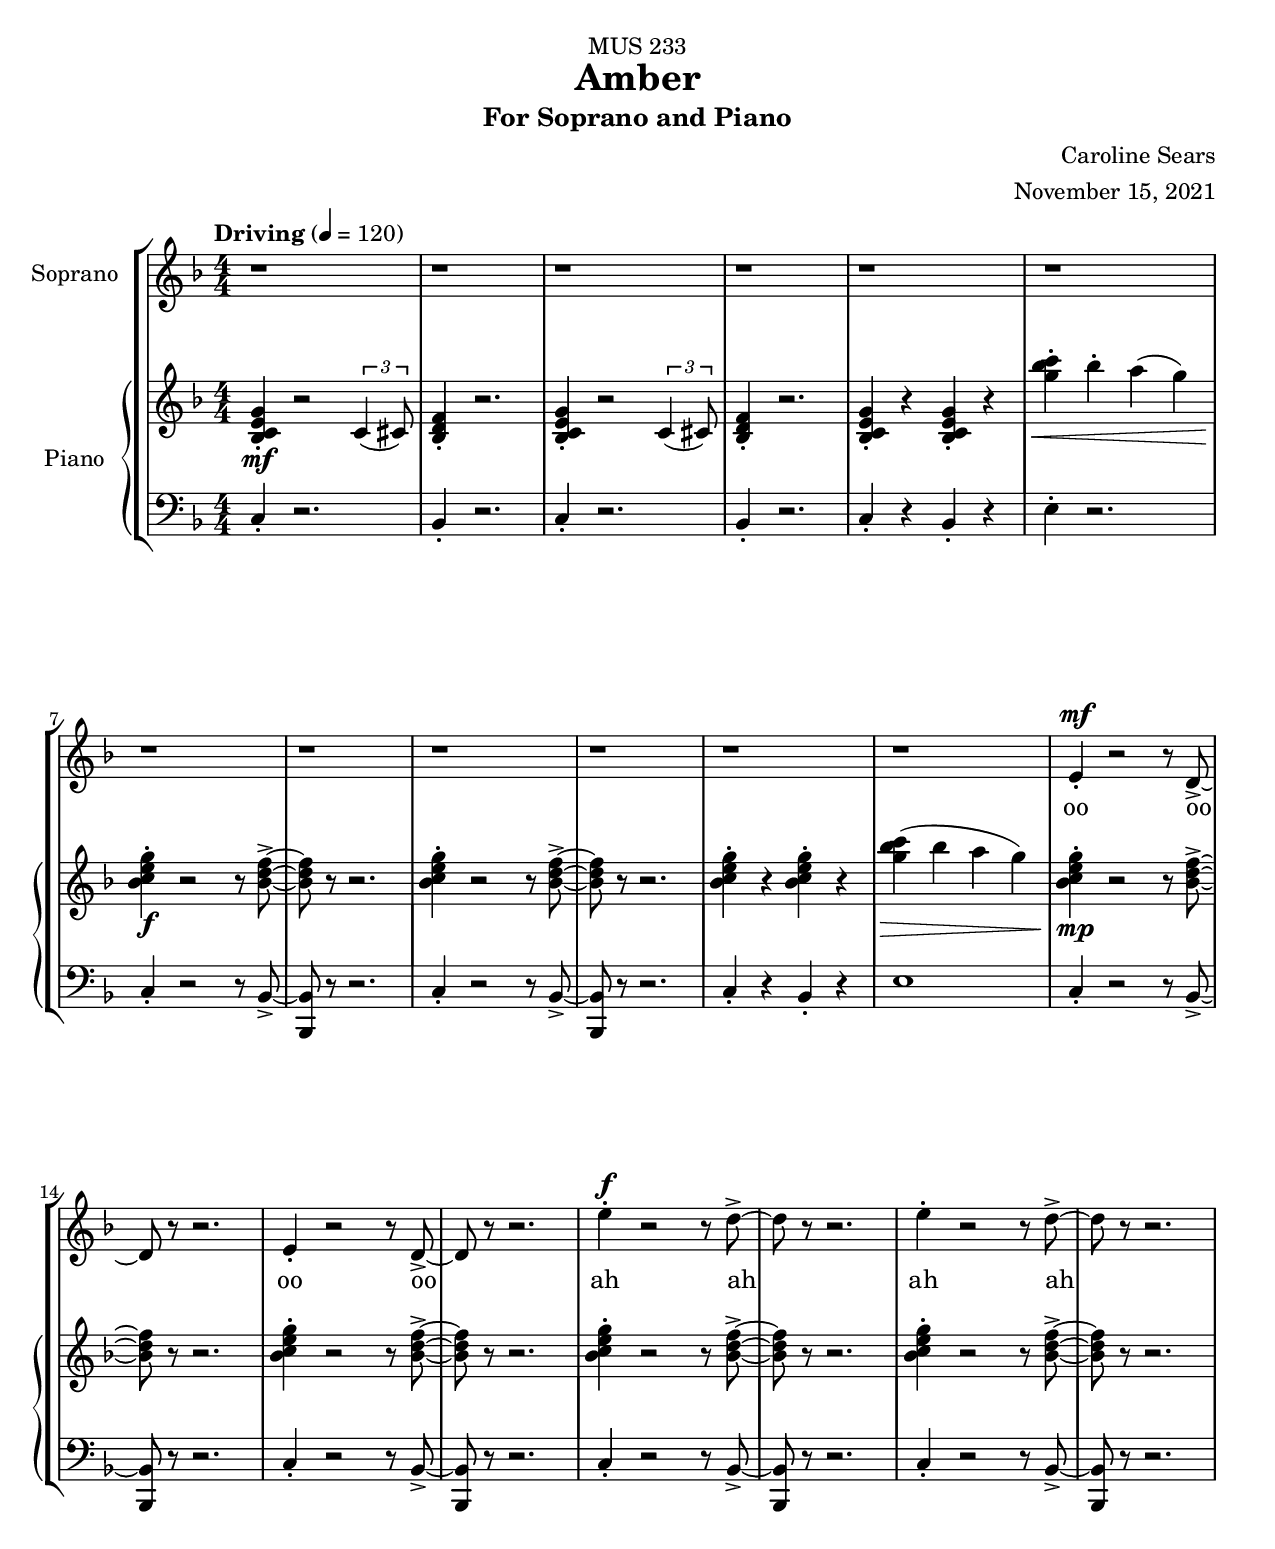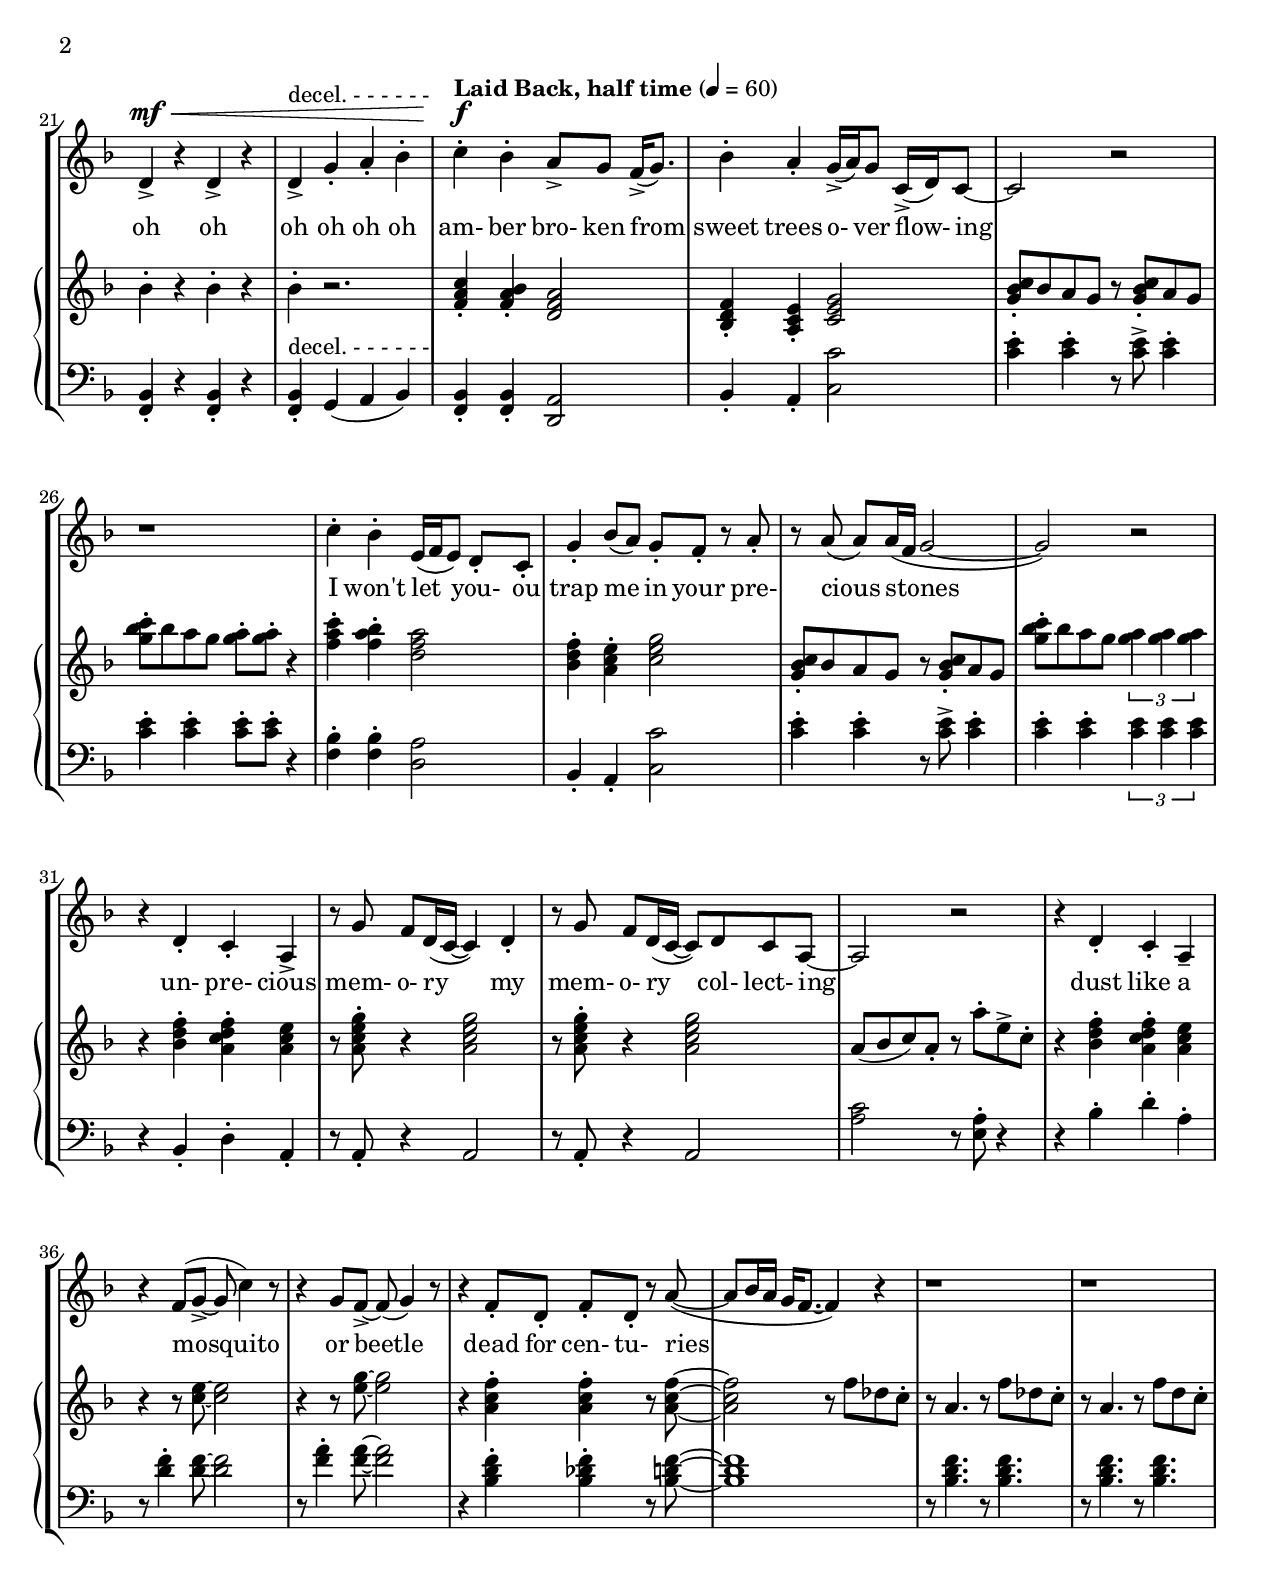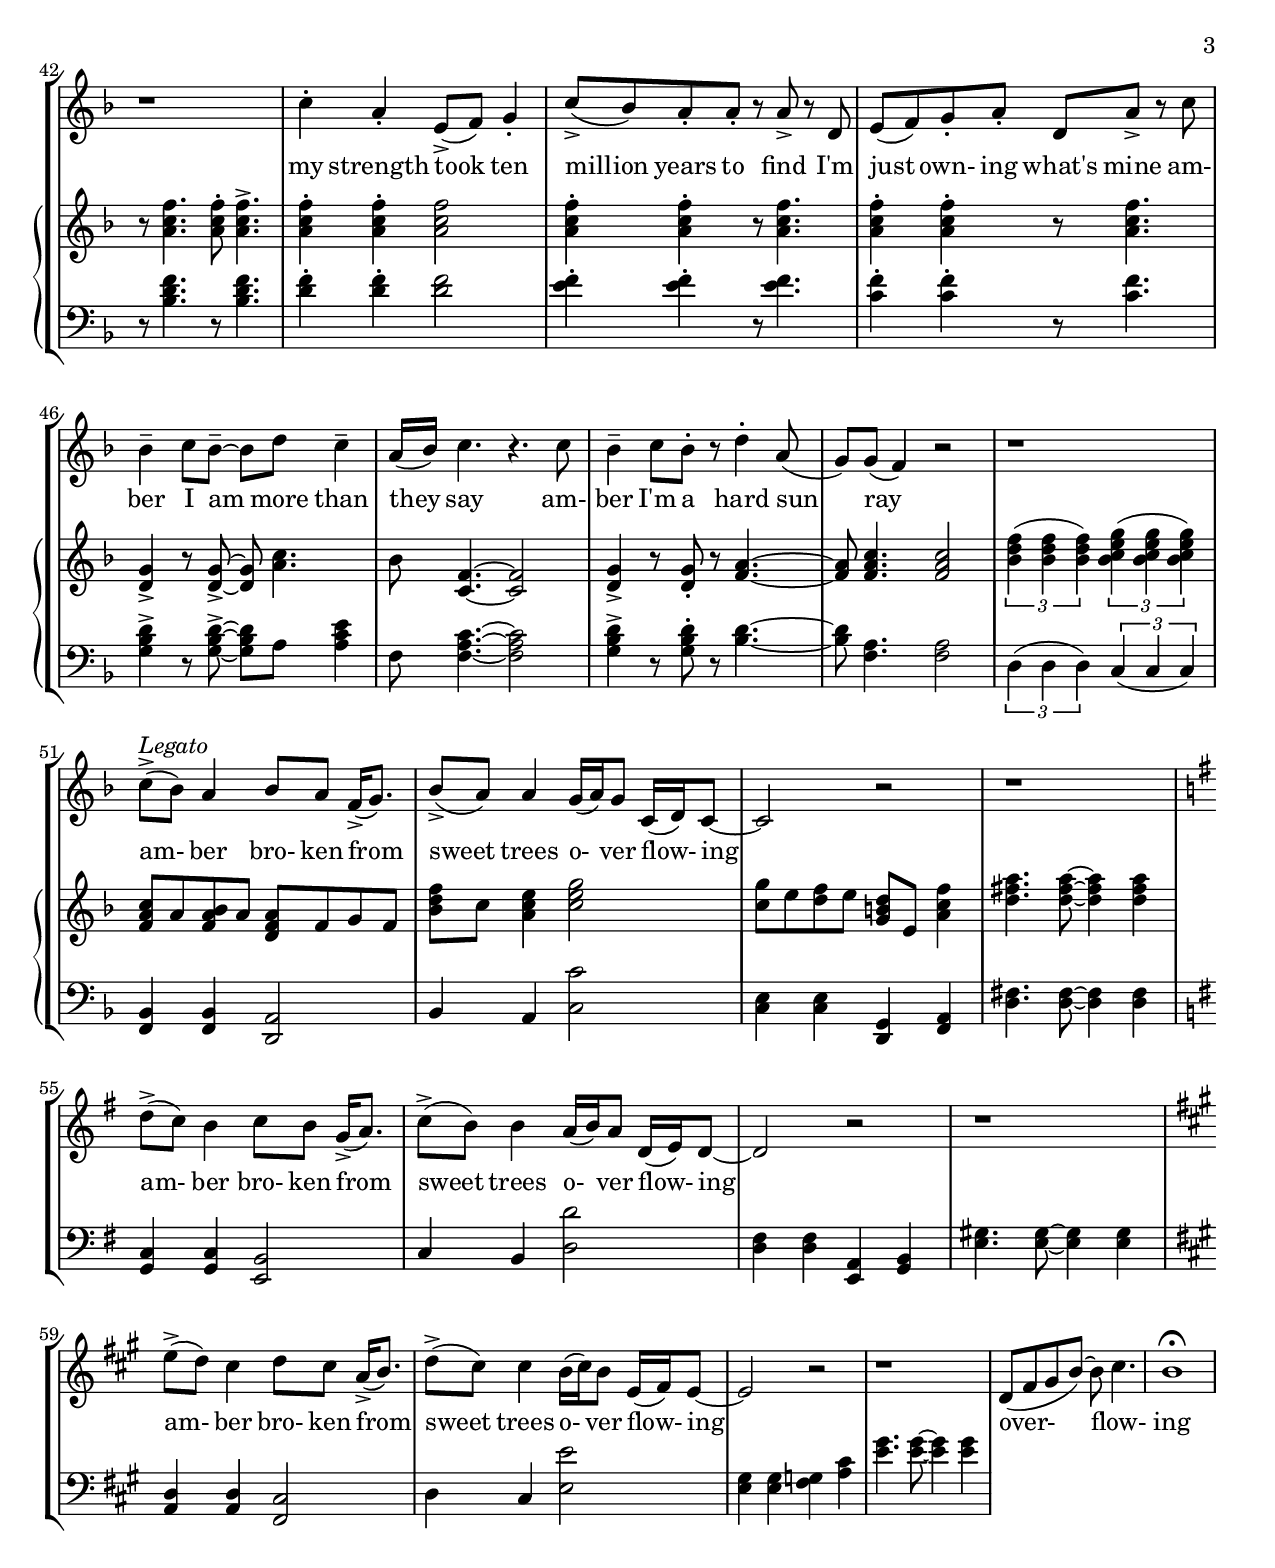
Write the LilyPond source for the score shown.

%%%%%%%%%%%%%%%%%%%% Header + Paper Dimensions %%%%%%%%%%%%%%%%%%%%
\header {
  title = "Amber"
    subtitle = "For Soprano and Piano"
    dedication = "MUS 233"
    composer = "Caroline Sears"
    arranger = "November 15, 2021"
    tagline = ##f

}
\paper {
  #(set-paper-size "ansi a")
  #(define top-margin (* 0.75 in))
}

%%%%%%%%%%%%%%%%%%%% Musical/Lyrical Content %%%%%%%%%%%%%%%%%%%%%%%%%%

%%%%% VOICE PART %%%%%%%%%%%
theNotes = \relative c'' {
    \set Staff.midiInstrument = "flute"
    \key f \major % C mixolydian
    \numericTimeSignature \time 4/4
    \tempo "Driving" 4 = 120
    \dynamicUp

    %%Intro %%
    r1 | r1 |r1 | r1 | r1 | r1 | r1 | r1 | r1 | r1 | r1 | r1 |
    e,4\staccato\mf r2 r8 d8\accent~ |d8 r8 r2. |e4\staccato r2 r8 d8\accent~ |d8 r8 r2. 
    e'4\staccato\f r2 r8 d8\accent~ |d8 r8 r2. |e4\staccato r2 r8 d8\accent~ |d8 r8 r2. 
    d,4\accent\mf\< r4 d4\accent r4| d4\accent^\markup{"decel. - - - - - -"}  g4\staccato a4\staccato bes\staccato |


    %% Verse 1 %%

    %bar 23%
    \tempo "Laid Back, half time" 4 = 60
    c4\staccato\!\f bes4\staccato  a8\accent g8 f16\accent (g8.) | bes4\staccato  a\staccato g16\accent (a16) g8 c,16\accent (d16) c8~ |
    c2 r2 | r1 |
    %bar 27%
     c'4\staccato bes4\staccato  e,16 (f16 e8)  d8\staccato c8\staccato | g'4\staccato bes8 (a) g8\staccato f8\staccato r8 a8\staccato |
    r8 a8 (a) a16 (f16 g2~ | g2) r2 |
    %bar 31%
    r4 d4\staccato c4\staccato a\accent |r8 g'8 f d16 (c16~c4) d4\staccato | r8 g8 f d16 (c16~c8) d8 c8 a~ |a2 r2 |
    %bar 35%
    r4 d4\staccato c4\staccato a4\tenuto | r4 f'8 (g8\accent~g8 c4) r8 | r4 g8 f8\accent~f8 (g4) r8 | r4 f8\staccato d\staccato f\staccato d\staccato r8 a'8(~a8 bes16  a16 
    g f8.~f4)  r4|
    %bar40
     r1 |r1| r1 |
     %bar 43
    c'4\staccato a\staccato e8\accent (f8) g4\staccato | c8\accent (bes) a8\staccato a8\staccato r8 a\accent r8 d,8 |
    e8 (f) g8\staccato a8\staccato  d,8 a'8\accent r8 c8| bes4\tenuto c8 bes8\tenuto~bes8 d8 c4\tenuto| a16 (bes) c4. r4. c8|
    %bar 48
    bes4\tenuto c8 bes8\staccato r8 d4\staccato a8 (g8) g8 (f4) r2 | r1 |
    %bar 50
    c'8\accent^\markup{\italic{"Legato"}} (bes8)  a4 bes8 a8 f16\accent (g8.) | bes8\accent (a8) a4 g16 (a16) g8 c,16 (d16) c8~ |
    c2 r2 | r1 |
    %bar 54
    \key g \major
    d'8\accent (c8)  b4 c8 b8 g16\accent (a8.) | c8\accent (b8) b4 a16 (b16) a8 d,16 (e16) d8~ |
    d2 r2 | r1 |
    \key a \major
    %bar 58
    e'8\accent (d8)  cis4 d8 cis8 a16\accent (b8.) | d8\accent (cis8) cis4 b16 (cis16) b8 e,16 (fis16) e8~ |
    e2 r2 | r1 |
    %bar 62
    d8 (fis gis b)~b8 cis4.|b1\fermata|






    %% Verse 2 %%

    %% Breakdown %%

    %% Verse 3? %%

    %% End %%
    
  }

theWords =  \lyricmode {
      %% Intro %%%
      oo oo oo oo
      ah ah ah ah
      oh oh oh oh oh oh
      %% Verse 1%%%
      am- ber bro- ken from
      sweet trees o- ver flow- ing
      I won't let you- _ou  trap me
      in your pre- cious stones_
      un- pre- cious mem- o- ry my
      mem- o- ry col- lect- ing
      dust like a mosquito or beetle
      dead for cen- tu- ries
      my strength took ten million
      years to find
      I'm just own- ing what's mine
      am- ber I am more than they say
      am- ber I'm a hard sun ray 

      am- ber bro- ken from
      sweet trees o- ver flow- ing

      am- ber bro- ken from
      sweet trees o- ver flow- ing

      am- ber bro- ken from
      sweet trees o- ver flow- ing

      over- flow- ing



  }

%%%%%% PIANO PART %%%%%%%%%%
righthand =\relative c' {
    \key f \major
    \numericTimeSignature \time 4/4

    %%%%%%%% INTRO %%%%%%%%
    \tempo "Driving" 4 = 120
    <bes c e g>4\staccato\mf r2 \tuplet 3/2 {c4 (cis8)} | <bes d f>4\staccato r2.|
    <bes c e g>4\staccato r2 \tuplet 3/2 {c4 (cis8)} | <bes d f>4\staccato r2.|
    <bes c e g>4\staccato r4 <bes c e g>4\staccato r4|
    <g'' bes c>4\staccato\< bes\staccato a (g) |
    <bes, c e g>4\staccato\!\f r2 r8 <bes d f>8\accent~|<bes d f>8 r8 r2. |
    <bes c e g>4\staccato r2 r8 <bes d f>8\accent~|<bes d f>8 r8 r2. |
    <bes c e g>4\staccato r4 <bes c e g>4\staccato r4|
    <g' bes c>4\> (bes a g) |
    <bes, c e g>4\!\mp\staccato r2 r8 <bes d f>8\accent~|<bes d f>8 r8 r2. |
    <bes c e g>4\staccato r2 r8 <bes d f>8\accent~|<bes d f>8 r8 r2. |
    <bes c e g>4\staccato r2 r8 <bes d f>8\accent~|<bes d f>8 r8 r2. |
    <bes c e g>4\staccato r2 r8 <bes d f>8\accent~|<bes d f>8 r8 r2. |
    bes4\staccato r4 bes4\staccato r4 | bes4\staccato r2. | 
    

    
    %%%% VERSE 1 %%%%%%%%
    \tempo "Laid Back, half time" 4 = 60

    %bar 23%
    <f a c>4\staccato <f a bes>\staccato <d f a>2 | <bes d f>4\staccato <a c e>4\staccato  <c e g>2 |
    <g' bes c>8\staccato  bes  a g r8 <g bes c>8\staccato a g | <g' bes c>8\staccato  bes  a g <g a>8\staccato <g a>8\staccato r4|
    %bar 27%
    <f a c>4\staccato <f a bes>\staccato <d f a>2 | <bes d f>4\staccato <a c e>4\staccato  <c e g>2 |
    <g bes c>8\staccato  bes  a g r8 <g bes c>8\staccato a g | <g' bes c>8\staccato  bes  a g \tuplet 3/2 {<g a>4 <g a>4 <g a>4 } |
    %bar 31%
    r4 <bes, d f>4\staccato <a c d f>4\staccato <a c e> | r8 <a c e g>\staccato r4 <a c e g>2 |  r8 <a c e g>\staccato r4 <a c e g>2 | 
    %bar 34%
    a8 (bes c) a\staccato r8 a'\staccato e\accent c\staccato |r4 <bes d f>4\staccato <a c d f>4\staccato <a c e> |
    r4 r8 <c e>8~<c e>2 | r4 r8 <e g>8~<e g>2 | r4 <a, c f>4\staccato <a c f>4\staccato r8 <a c f>8~| <a c f>2 r8 f'8 des c\staccato|
    %bar 40
    r8 a4. r8 f'8 des c\staccato | r8 a4. r8 f'8 d c\staccato | r8 <a c f>4. <a c f>8\staccato <a c f>4.\accent  |
    <a c f>4\staccato <a c f>4\staccato <a c f>2 |<a c f>4\staccato <a c f>4\staccato r8<a c f>4.| 
    %bar45
    <a c f>4\staccato <a c f>4\staccato r8<a c f>4.| <g d>4\accent r8 <g d>\accent~<g d>8 <a c>4. |
    bes8 <f c>4.~<f c>2 |<g d>4\accent r8 <g d>\staccato r8 <f a>4.~| <f a>8 <f a c>4. <f a c>2 |
    %bar 50
    \tuplet 3/2 {<bes d f>4 (<bes d f>4 <bes d f>4)} \tuplet 3/2 { <bes c e g>4 (<bes c e g>4 <bes c e g>4)} |
    %bar 51
    <f a c>8 a8 <f a bes>8 a8 <d, f a>8 f8 g8 f | <bes d f>8 c8 <a c e>4 <c e g>2 |
    <c g'>8 e8 <d f>8 e8 <g, b d > e8 <a c f>4 | <d fis a>4. <d fis a>8~<d fis a>4 <d fis a>4 |







  }

lefthand = \relative c {
    \key f \major
    \numericTimeSignature \time 4/4
    \clef "bass"

    %%%%%%%% INTRO %%%%%%%%
    \tempo "Driving" 4 = 120
    c4\staccato r2.|bes4\staccato r2. |
    c4\staccato r2.|bes4\staccato r2. |
    c4\staccato r4 bes4\staccato r4|
    e4\staccato r2.|
    c4\staccato r2 r8 bes8~\accent|<bes bes,>8 r8 r2. |
    c4\staccato r2 r8 bes8~\accent|<bes bes,>8 r8 r2. |
    c4\staccato r4 bes4\staccato r4|
    e1|
    c4\staccato r2 r8 bes8~\accent|<bes bes,>8 r8 r2. |
    c4\staccato r2 r8 bes8~\accent|<bes bes,>8 r8 r2. |
    c4\staccato r2 r8 bes8~\accent|<bes bes,>8 r8 r2. |
    c4\staccato r2 r8 bes8~\accent|<bes bes,>8 r8 r2. |
    <bes f>4\staccato r4 <bes f>4\staccato r4 |
    <bes f>4\staccato^\markup{"decel. - - - - - -"} g4 (a bes) |

    %%%%% VERSE 1 %%%%%%%%%%
    \tempo "Laid Back, half time" 4 = 60

    %bar 23%
    <f bes>4\staccato <f bes>4\staccato <d a'>2 | bes'4\staccato a4\staccato <c c'>2| 
    <c' e>4\staccato <c e>\staccato r8 <c e>\accent <c e>4\staccato  |
     <c e>4\staccato <c e>\staccato <c e>8\staccato <c e>8\staccato r4 |
     %bar 27%
     <f, bes>4\staccato <f bes>4\staccato <d a'>2 | bes4\staccato a4\staccato <c c'>2|
     <c' e>4\staccato <c e>\staccato r8 <c e>\accent <c e>4\staccato  |
     <c e>4\staccato <c e>\staccato \tuplet 3/2 {<c e>4 <c e>4 <c e>4}  |
     %bar 31%
      r4 bes,4\staccato d\staccato a\staccato | r8 a8\staccato r4 a2 |r8 a8\staccato r4 a2 |
      %bar 34%
      <a' c>\2 r8 <a e>8\staccato r4 | r4 bes4\staccato d\staccato a\staccato |
      r8 <d f>4\staccato <d f>8~ <d f>2 | r8 <f a>4\staccato <f a>8~<f a>2 |
      %bar 38
      r4 <bes, d f>4\staccato <bes des f>4\staccato r8 <bes d f>8~|
      <bes d f>1 | r8 <bes d f>4. r8 <bes d f>4. |  r8 <bes d f>4. r8 <bes d f>4. |r8 <bes d f>4. r8 <bes d f>4. |
      %bar 43
      <d f>4\staccato <d f>\staccato <d f>2 | <e f>4\staccato <e f>\staccato r8 <e f>4.|
      <c f>4\staccato <c f>4\staccato r8 <c f>4. |
      %bar 46
      <g bes d>4\accent r8 <g bes d>8\accent~<g bes d>8 a8 <a c e>4 | f8 <f a c>4.~<f a c>2 | <g bes d>4\accent r8 <g bes d>8\staccato r8 <bes d >4.~|
      <bes d >8 <f a>4. <f a>2 |
      %bar 50
      \tuplet 3/2 {d4 (d d)} \tuplet 3/2 {c4 (c4 c)} |
      %bar 51
      <f, bes>4  < f bes>4 <d a' >2 | bes'4 a4 <c c'>2 |
      <c e>4 <c e>4 <g d>4 <a f>4| <d fis>4. <d fis>8~<d fis>4 <d fis> |
      %bar 55
      \key g \major
      <g, c>4  < g c>4 <e b' >2 | c'4 b4 <d d'>2 |
      <d fis>4 <d fis>4 <a e>4 <b g>4| <e gis>4. <e gis>8~<e gis>4 <e gis> |
      %bar 59
      \key a \major
      <a, d>4  < a d>4 <fis cis' >2 | d'4 cis4 <e e'>2 |
      <e gis>4 <e gis>4 <g fis>4 <cis a>4| <e gis>4. <e gis>8~<e gis>4 <e gis> |

    
  }

%%%%%%%%%%%%%%%%%%%%%%% Score Setup %%%%%%%%%%%%%%%%%%%%%%%%%%%%%%%%%%%
\score {
\new StaffGroup <<
  \new Staff \with {instrumentName = "Soprano" 
    %shortInstrumentName = #"Sop. "
    }
  \new Voice = vocals \theNotes
  \new Lyrics \lyricsto vocals \theWords
  

  \new PianoStaff \with { instrumentName = "Piano" 
    %shortInstrumentName = #"Pno. "
    }
  <<
    \new Staff = "upper" \righthand
    \new Staff = "lower" \lefthand
  >>
>>

  \layout {}
  \midi {}
}